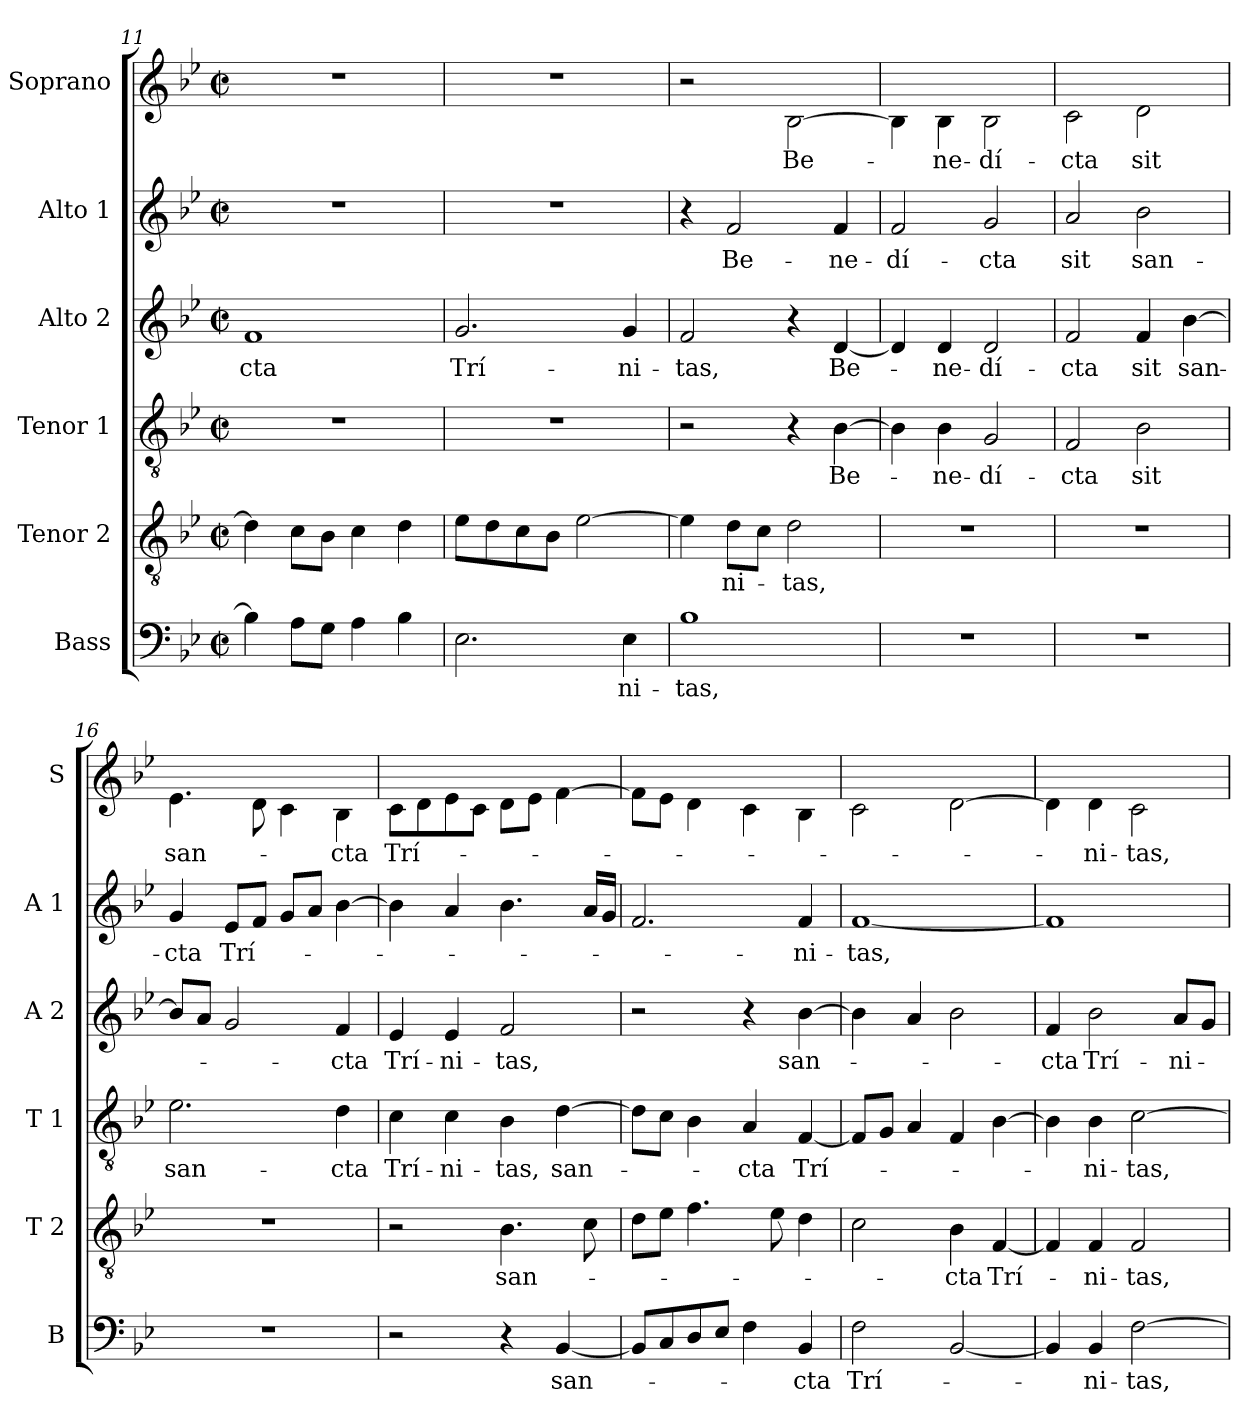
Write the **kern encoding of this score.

**kern	**text	**kern	**text	**kern	**text	**kern	**text	**kern	**text	**kern	**text
*part6	*part6	*part5	*part5	*part4	*part4	*part3	*part3	*part2	*part2	*part1	*part1
*staff6	*staff6	*staff5	*staff5	*staff4	*staff4	*staff3	*staff3	*staff2	*staff2	*staff1	*staff1
*I"Bass	*	*I"Tenor 2	*	*I"Tenor 1	*	*I"Alto 2	*	*I"Alto 1	*	*I"Soprano	*
*I'B	*	*I'T 2	*	*I'T 1	*	*I'A 2	*	*I'A 1	*	*I'S	*
*clefF4	*	*clefGv2	*	*clefGv2	*	*clefG2	*	*clefG2	*	*clefG2	*
*	*	*	*	*	*	*	*	*	*	*ITrd-7c-12	*
*k[b-e-]	*	*k[b-e-]	*	*k[b-e-]	*	*k[b-e-]	*	*k[b-e-]	*	*k[b-e-]	*
*B-:	*	*B-:	*	*B-:	*	*B-:	*	*B-:	*	*B-:	*
*M2/2	*	*M2/2	*	*M2/2	*	*M2/2	*	*M2/2	*	*M2/2	*
*met(c|)	*	*met(c|)	*	*met(c|)	*	*met(c|)	*	*met(c|)	*	*met(c|)	*
=11	=11	=11	=11	=11	=11	=11	=11	=11	=11	=11	=11
4B-\]	.	4d\]	.	1r	.	1f	-cta	1r	.	1r	.
8A\L	.	8c\L	.	.	.	.	.	.	.	.	.
8G\J	.	8B-\J	.	.	.	.	.	.	.	.	.
4A\	.	4c\	.	.	.	.	.	.	.	.	.
4B-\	.	4d\	.	.	.	.	.	.	.	.	.
=12	=12	=12	=12	=12	=12	=12	=12	=12	=12	=12	=12
2.E-\	.	8e-\L	.	1r	.	2.g/	Trí-	1r	.	1r	.
.	.	8d\	.	.	.	.	.	.	.	.	.
.	.	8c\	.	.	.	.	.	.	.	.	.
.	.	8B-\J	.	.	.	.	.	.	.	.	.
.	.	[2e-\	.	.	.	.	.	.	.	.	.
4E-\	-ni-	.	.	.	.	4g/	-ni-	.	.	.	.
=13	=13	=13	=13	=13	=13	=13	=13	=13	=13	=13	=13
1B-	-tas,	4e-\]	.	2r	.	2f/	-tas,	4r	.	2r	.
.	.	8d\L	-ni-	.	.	.	.	2f/	Be-	.	.
.	.	8c\J	.	.	.	.	.	.	.	.	.
.	.	2d\	-tas,	4r	.	4r	.	.	.	[2b-\	Be-
.	.	.	.	[4B-\	Be-	[4d/	Be-	4f/	-ne-	.	.
!!LO:LB:g=z
=14	=14	=14	=14	=14	=14	=14	=14	=14	=14	=14	=14
1r	.	1r	.	4B-\]	.	4d/]	.	2f/	-dí-	4b-\]	.
.	.	.	.	4B-\	-ne-	4d/	-ne-	.	.	4b-\	-ne-
.	.	.	.	2G/	-dí-	2d/	-dí-	2g/	-cta	2b-\	-dí-
=15	=15	=15	=15	=15	=15	=15	=15	=15	=15	=15	=15
1r	.	1r	.	2F/	-cta	2f/	-cta	2a/	sit	2cc\	-cta
.	.	.	.	2B-\	sit	4f/	sit	2b-\	san-	2dd\	sit
.	.	.	.	.	.	[4b-\	san-	.	.	.	.
=16	=16	=16	=16	=16	=16	=16	=16	=16	=16	=16	=16
1r	.	1r	.	2.e-\	san-	8b-/L]	.	4g/	-cta	4.ee-\	san-
.	.	.	.	.	.	8a/J	.	.	.	.	.
.	.	.	.	.	.	2g/	.	8e-/L	Trí-	.	.
.	.	.	.	.	.	.	.	8f/J	.	8dd\	.
.	.	.	.	.	.	.	.	8g/L	.	4cc\	.
.	.	.	.	.	.	.	.	8a/J	.	.	.
.	.	.	.	4d\	-cta	4f/	-cta	[4b-\	.	4b-\	-cta
=17	=17	=17	=17	=17	=17	=17	=17	=17	=17	=17	=17
2r	.	2r	.	4c\	Trí-	4e-/	Trí-	4b-\]	.	8cc\L	Trí-
.	.	.	.	.	.	.	.	.	.	8dd\	.
.	.	.	.	4c\	-ni-	4e-/	-ni-	4a/	.	8ee-\	.
.	.	.	.	.	.	.	.	.	.	8cc\J	.
4r	.	4.B-\	san-	4B-\	-tas,	2f/	-tas,	4.b-\	.	8dd\L	.
.	.	.	.	.	.	.	.	.	.	8ee-\J	.
[4BB-/	san-	.	.	[4d\	san-	.	.	.	.	[4ff\	.
.	.	8c\	.	.	.	.	.	16a/LL	.	.	.
.	.	.	.	.	.	.	.	16g/JJ	.	.	.
!!LO:PB:g=z
=18	=18	=18	=18	=18	=18	=18	=18	=18	=18	=18	=18
8BB-/L]	.	8d\L	.	8d\L]	.	2r	.	2.f/	.	8ff\L]	.
8C/	.	8e-\J	.	8c\J	.	.	.	.	.	8ee-\J	.
8D/	.	4.f\	.	4B-\	.	.	.	.	.	4dd\	.
8E-/J	.	.	.	.	.	.	.	.	.	.	.
4F\	.	.	.	4A/	-cta	4r	.	.	.	4cc\	.
.	.	8e-\	.	.	.	.	.	.	.	.	.
4BB-/	-cta	4d\	.	[4F/	Trí-	[4b-\	san-	4f/	-ni-	4b-\	.
=19	=19	=19	=19	=19	=19	=19	=19	=19	=19	=19	=19
2F\	Trí-	2c\	.	8F/L]	.	4b-\]	.	[1f	-tas,	2cc\	.
.	.	.	.	8G/J	.	.	.	.	.	.	.
.	.	.	.	4A/	.	4a/	.	.	.	.	.
[2BB-/	.	4B-\	-cta	4F/	.	2b-\	.	.	.	[2dd\	.
.	.	[4F/	Trí-	[4B-\	.	.	.	.	.	.	.
=20	=20	=20	=20	=20	=20	=20	=20	=20	=20	=20	=20
4BB-/]	.	4F/]	.	4B-\]	.	4f/	-cta	1f]	.	4dd\]	.
4BB-/	-ni-	4F/	-ni-	4B-\	-ni-	2b-\	Trí-	.	.	4dd\	-ni-
[2F\	-tas,	2F/	-tas,	[2c\	-tas,	.	.	.	.	2cc\	-tas,
.	.	.	.	.	.	8a/L	-ni-	.	.	.	.
.	.	.	.	.	.	8g/J	.	.	.	.	.
=	=	=	=	=	=	=	=	=	=	=	=
*-	*-	*-	*-	*-	*-	*-	*-	*-	*-	*-	*-
